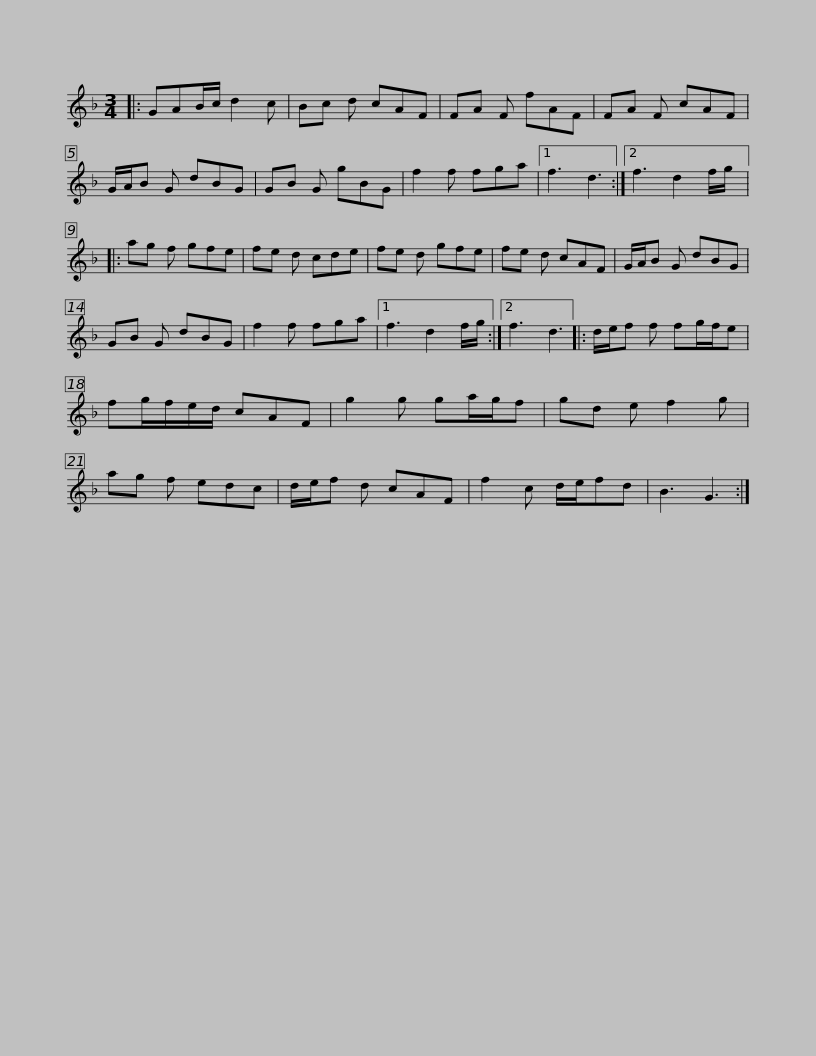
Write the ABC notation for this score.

X:1
L:1/8
M:3/4
I:linebreak $
K:F
V:1 treble
V:1
|: GAB/c/ d2 c | Bc d cAF | FA F fAF | FA F cAF | G/A/B G dBG | %5
 GB G gBG | f2 f fga |1$ f3 d3 :|2 f3 d2 f/g/ |: ag f gfe | %10
 fe d cde | fe d gfe | fe d cAF | G/A/B G dBG |$ GB G dBG | %15
 f2 f fga |1 f3 d2 f/g/ :|2 f3 d3 |: d/e/f f fg/f/e | fg/f/e/d/ cAF | %20
 g2 g ga/g/f |$ gd e f2 g | ag f edc | d/e/f d cAF | f2 c d/e/fd | %25
 B3 G3 :| %26
